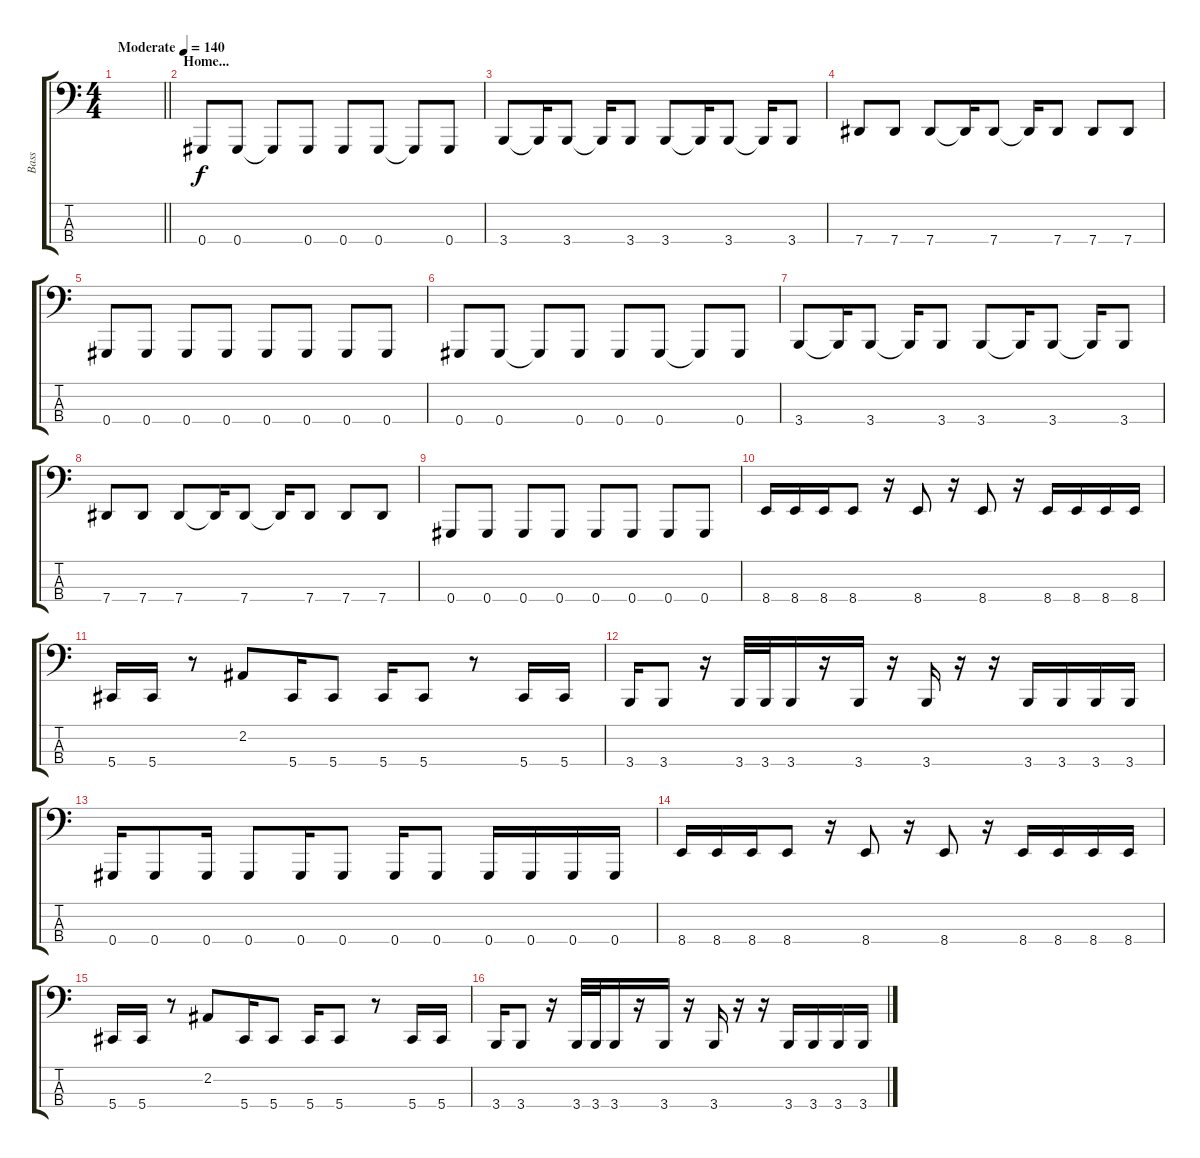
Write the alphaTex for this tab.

\track ("Bass" "Bass") {instrument electricbasspick}
\staff {score tabs}
\tuning (Db2 Ab1 Eb1 Ab0) {hide}
\ts (4 4)
\tempo (140 "Moderate")
\clef f4
\barLineRight lightlight
\ks c
|
\section ("" "Home...")
0.4.8 0.4.8 0.4{t}.8 0.4.8 0.4.8 0.4.8 0.4{t}.8 0.4.8 |
3.4.8 3.4{t}.16 3.4.8 3.4{t}.16 3.4.8 3.4.8 3.4{t}.16 3.4.8 3.4{t}.16 3.4.8 |
7.4.8 7.4.8 7.4.8 7.4{t}.16 7.4.8 7.4{t}.16 7.4.8 7.4.8 7.4.8 |
0.4.8 0.4.8 0.4.8 0.4.8 0.4.8 0.4.8 0.4.8 0.4.8 |
0.4.8 0.4.8 0.4{t}.8 0.4.8 0.4.8 0.4.8 0.4{t}.8 0.4.8 |
3.4.8 3.4{t}.16 3.4.8 3.4{t}.16 3.4.8 3.4.8 3.4{t}.16 3.4.8 3.4{t}.16 3.4.8 |
7.4.8 7.4.8 7.4.8 7.4{t}.16 7.4.8 7.4{t}.16 7.4.8 7.4.8 7.4.8 |
0.4.8 0.4.8 0.4.8 0.4.8 0.4.8 0.4.8 0.4.8 0.4.8 |
8.4.16 8.4.16 8.4.16 8.4.8 r.16 8.4.8 r.16 8.4.8 r.16 8.4.16 8.4.16 8.4.16 8.4.16 |
5.4.16 5.4.16 r.8 2.2.8 5.4.16 5.4.8 5.4.16 5.4.8 r.8 5.4.16 5.4.16 |
3.4.16 3.4.8 r.16 3.4.32 3.4.32 3.4.16 r.16 3.4.16 r.16 3.4.16 r.16 r.16 3.4.16 3.4.16 3.4.16 3.4.16 |
0.4.16 0.4.8 0.4.16 0.4.8 0.4.16 0.4.8 0.4.16 0.4.8 0.4.16 0.4.16 0.4.16 0.4.16 |
8.4.16 8.4.16 8.4.16 8.4.8 r.16 8.4.8 r.16 8.4.8 r.16 8.4.16 8.4.16 8.4.16 8.4.16 |
5.4.16 5.4.16 r.8 2.2.8 5.4.16 5.4.8 5.4.16 5.4.8 r.8 5.4.16 5.4.16 |
3.4.16 3.4.8 r.16 3.4.32 3.4.32 3.4.16 r.16 3.4.16 r.16 3.4.16 r.16 r.16 3.4.16 3.4.16 3.4.16 3.4.16
